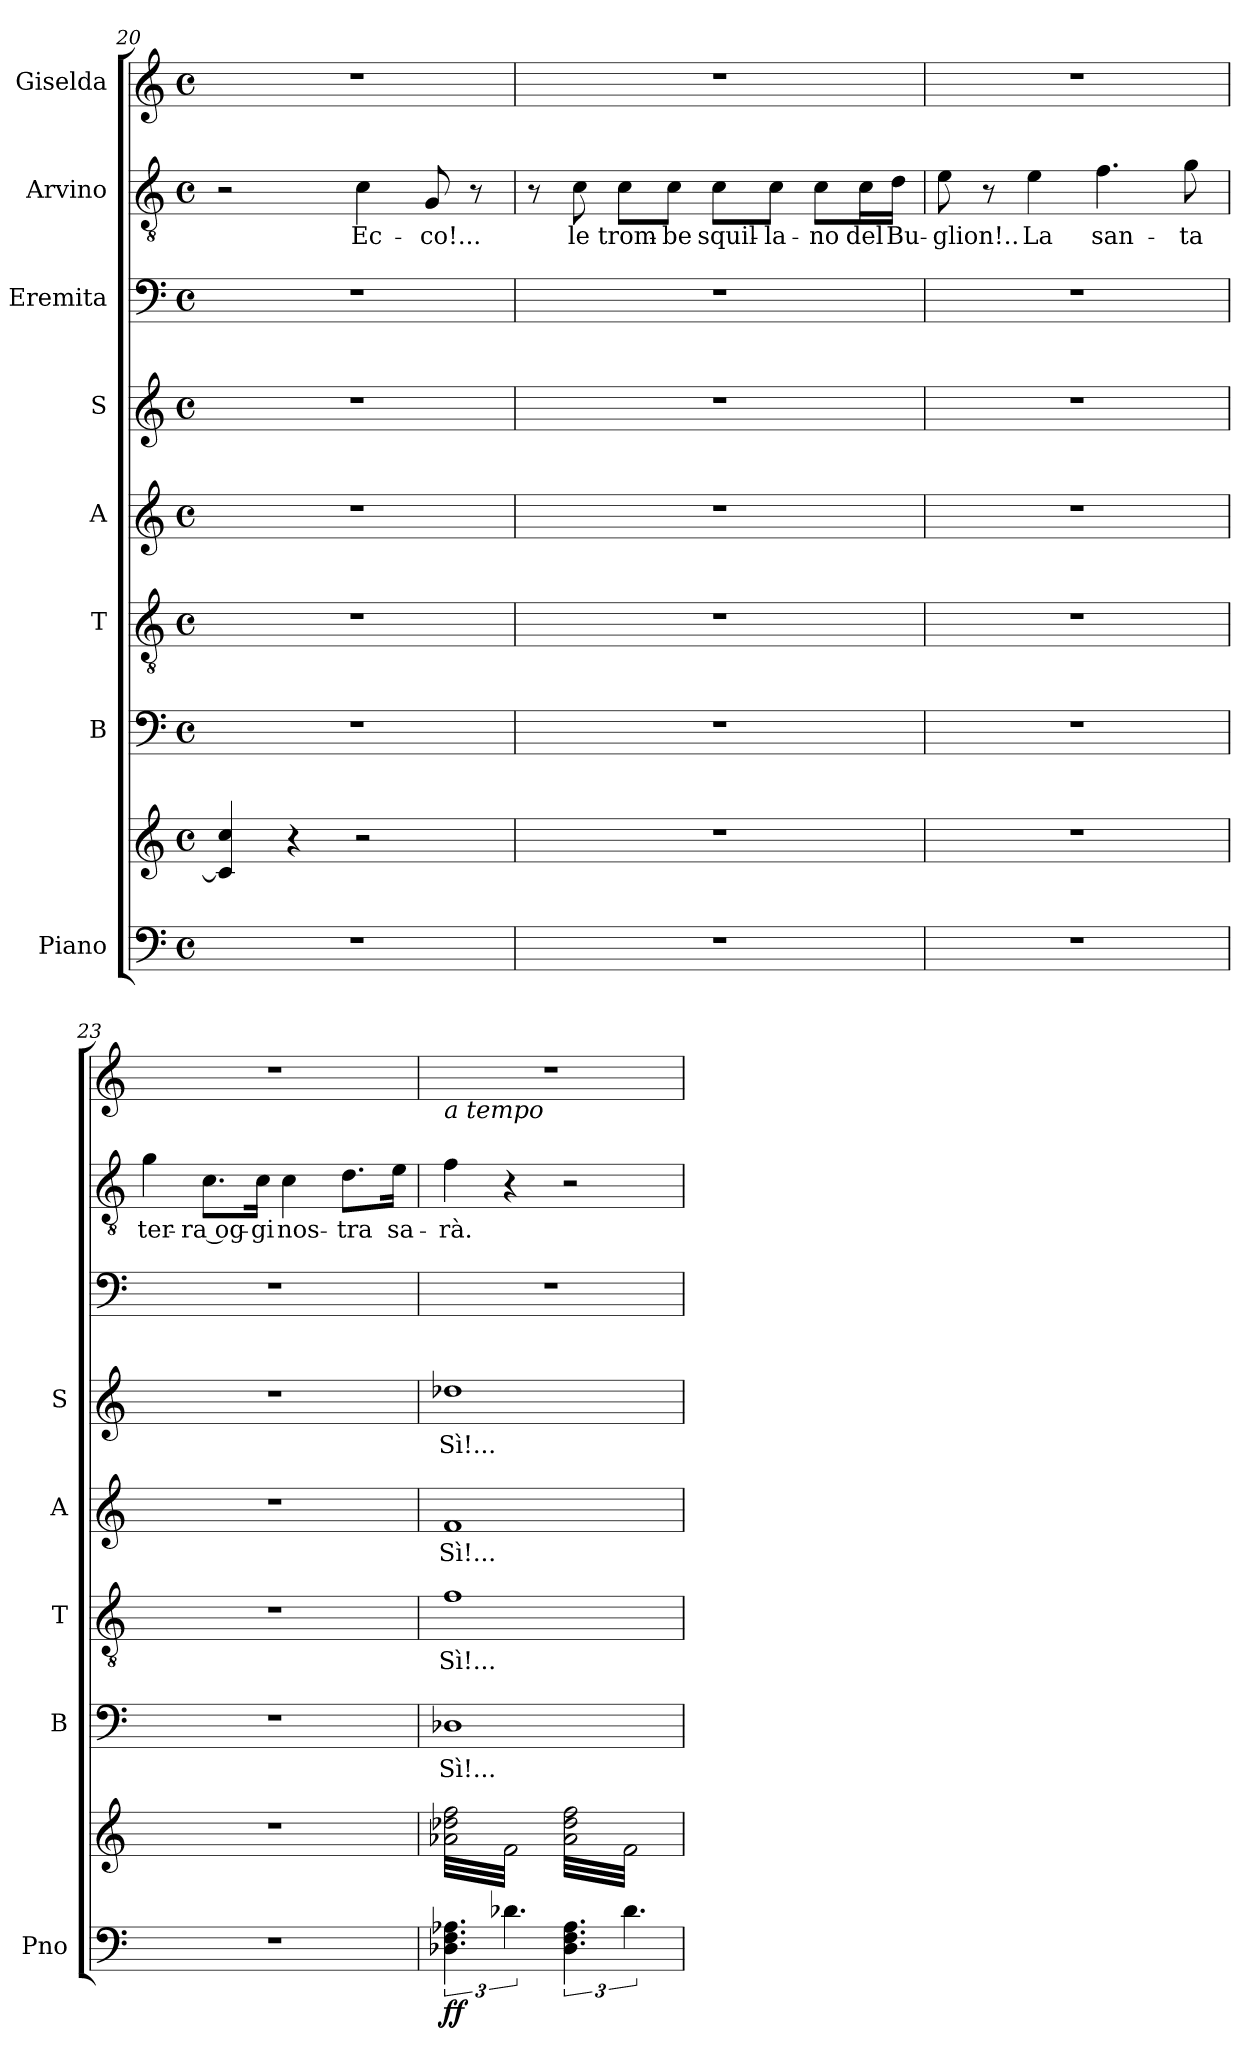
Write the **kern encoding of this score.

**kern	**kern	**dynam	**kern	**text	**kern	**text	**kern	**text	**kern	**text	**kern	**kern	**text	**kern
*part8	*part8	*part8	*part7	*part7	*part6	*part6	*part5	*part5	*part4	*part4	*part3	*part2	*part2	*part1
*staff9	*staff8	*staff8/9	*staff7	*staff7	*staff6	*staff6	*staff5	*staff5	*staff4	*staff4	*staff3	*staff2	*staff2	*staff1
*I"Piano	*	*	*I"B	*	*I"T	*	*I"A	*	*I"S	*	*I"Eremita	*I"Arvino	*	*I"Giselda
*I'Pno	*	*	*I'B	*	*I'T	*	*I'A	*	*I'S	*	*	*	*	*
*clefF4	*clefG2	*	*clefF4	*	*clefGv2	*	*clefG2	*	*clefG2	*	*clefF4	*clefGv2	*	*clefG2
*k[]	*k[]	*	*k[]	*	*k[]	*	*k[]	*	*k[]	*	*k[]	*k[]	*	*k[]
*M4/4	*M4/4	*	*M4/4	*	*M4/4	*	*M4/4	*	*M4/4	*	*M4/4	*M4/4	*	*M4/4
*met(c)	*met(c)	*	*met(c)	*	*met(c)	*	*met(c)	*	*met(c)	*	*met(c)	*met(c)	*	*met(c)
=20	=20	=20	=20	=20	=20	=20	=20	=20	=20	=20	=20	=20	=20	=20
1r	4c/] 4cc/	.	1r	.	1r	.	1r	.	1r	.	1r	2r	.	1r
.	4r	.	.	.	.	.	.	.	.	.	.	.	.	.
.	2r	.	.	.	.	.	.	.	.	.	.	4c\	Ec-	.
.	.	.	.	.	.	.	.	.	.	.	.	8G/	-co!...	.
.	.	.	.	.	.	.	.	.	.	.	.	8r	.	.
=21	=21	=21	=21	=21	=21	=21	=21	=21	=21	=21	=21	=21	=21	=21
1r	1r	.	1r	.	1r	.	1r	.	1r	.	1r	8r	.	1r
.	.	.	.	.	.	.	.	.	.	.	.	8c\	le	.
.	.	.	.	.	.	.	.	.	.	.	.	8c\L	trom-	.
.	.	.	.	.	.	.	.	.	.	.	.	8c\J	-be	.
.	.	.	.	.	.	.	.	.	.	.	.	8c\L	squil-	.
.	.	.	.	.	.	.	.	.	.	.	.	8c\J	-la-	.
.	.	.	.	.	.	.	.	.	.	.	.	8c\L	-no	.
.	.	.	.	.	.	.	.	.	.	.	.	16c\L	del	.
.	.	.	.	.	.	.	.	.	.	.	.	16d\JJ	Bu-	.
!!LO:PB:g=z
=22	=22	=22	=22	=22	=22	=22	=22	=22	=22	=22	=22	=22	=22	=22
1r	1r	.	1r	.	1r	.	1r	.	1r	.	1r	8e\	-glion!..	1r
.	.	.	.	.	.	.	.	.	.	.	.	8r	.	.
.	.	.	.	.	.	.	.	.	.	.	.	4e\	La	.
.	.	.	.	.	.	.	.	.	.	.	.	4.f\	san-	.
.	.	.	.	.	.	.	.	.	.	.	.	8g\	-ta	.
=23	=23	=23	=23	=23	=23	=23	=23	=23	=23	=23	=23	=23	=23	=23
1r	1r	.	1r	.	1r	.	1r	.	1r	.	1r	4g\	ter-	1r
.	.	.	.	.	.	.	.	.	.	.	.	8.c\L	-ra og-	.
.	.	.	.	.	.	.	.	.	.	.	.	16c\Jk	-gi	.
.	.	.	.	.	.	.	.	.	.	.	.	4c\	nos-	.
.	.	.	.	.	.	.	.	.	.	.	.	8.d\L	-tra	.
.	.	.	.	.	.	.	.	.	.	.	.	16e\Jk	sa-	.
=24	=24	=24	=24	=24	=24	=24	=24	=24	=24	=24	=24	=24	=24	=24
!	!	!	!	!	!	!	!	!	!	!	!	!	!	!LO:TX:b:i:t=a tempo
!	!	!LO:DY:b=2	!	!	!	!	!	!	!	!	!	!	!	!
!	!	!LO:DY:n=1:b	!	!	!	!	!	!	!	!	!	!	!	!
*	*tremolo	*	*	*	*	*	*	*	*	*	*	*	*	*
6.D-X\ 6.F\ 6.A-X\	32a-X\ 32dd-X\ 32ff\LLL	f f	1D-X	Sì!...	1f	Sì!...	1f	Sì!...	1dd-X	Sì!...	1r	4f\	-rà.	1r
.	32f\	.	.	.	.	.	.	.	.	.	.	.	.	.
.	32a-X\ 32dd-X\ 32ff\	.	.	.	.	.	.	.	.	.	.	.	.	.
.	32f\	.	.	.	.	.	.	.	.	.	.	.	.	.
.	32a-X\ 32dd-X\ 32ff\	.	.	.	.	.	.	.	.	.	.	.	.	.
.	32f\	.	.	.	.	.	.	.	.	.	.	.	.	.
.	32a-X\ 32dd-X\ 32ff\	.	.	.	.	.	.	.	.	.	.	.	.	.
.	32f\	.	.	.	.	.	.	.	.	.	.	.	.	.
6.d-X\	32a-X\ 32dd-X\ 32ff\	.	.	.	.	.	.	.	.	.	.	4r	.	.
.	32f\	.	.	.	.	.	.	.	.	.	.	.	.	.
.	32a-X\ 32dd-X\ 32ff\	.	.	.	.	.	.	.	.	.	.	.	.	.
.	32f\	.	.	.	.	.	.	.	.	.	.	.	.	.
.	32a-X\ 32dd-X\ 32ff\	.	.	.	.	.	.	.	.	.	.	.	.	.
.	32f\	.	.	.	.	.	.	.	.	.	.	.	.	.
.	32a-X\ 32dd-X\ 32ff\	.	.	.	.	.	.	.	.	.	.	.	.	.
.	32f\JJJ	.	.	.	.	.	.	.	.	.	.	.	.	.
6.D-\ 6.F\ 6.A-\	32a-\ 32dd-\ 32ff\LLL	.	.	.	.	.	.	.	.	.	.	2r	.	.
.	32f\	.	.	.	.	.	.	.	.	.	.	.	.	.
.	32a-\ 32dd-\ 32ff\	.	.	.	.	.	.	.	.	.	.	.	.	.
.	32f\	.	.	.	.	.	.	.	.	.	.	.	.	.
.	32a-\ 32dd-\ 32ff\	.	.	.	.	.	.	.	.	.	.	.	.	.
.	32f\	.	.	.	.	.	.	.	.	.	.	.	.	.
.	32a-\ 32dd-\ 32ff\	.	.	.	.	.	.	.	.	.	.	.	.	.
.	32f\	.	.	.	.	.	.	.	.	.	.	.	.	.
6.d-\	32a-\ 32dd-\ 32ff\	.	.	.	.	.	.	.	.	.	.	.	.	.
.	32f\	.	.	.	.	.	.	.	.	.	.	.	.	.
.	32a-\ 32dd-\ 32ff\	.	.	.	.	.	.	.	.	.	.	.	.	.
.	32f\	.	.	.	.	.	.	.	.	.	.	.	.	.
.	32a-\ 32dd-\ 32ff\	.	.	.	.	.	.	.	.	.	.	.	.	.
.	32f\	.	.	.	.	.	.	.	.	.	.	.	.	.
.	32a-\ 32dd-\ 32ff\	.	.	.	.	.	.	.	.	.	.	.	.	.
.	32f\JJJ	.	.	.	.	.	.	.	.	.	.	.	.	.
*	*Xtremolo	*	*	*	*	*	*	*	*	*	*	*	*	*
.	.	.	.	.	.	.	.	.	.	.	.	.	.	.
.	.	.	.	.	.	.	.	.	.	.	.	.	.	.
.	.	.	.	.	.	.	.	.	.	.	.	.	.	.
.	.	.	.	.	.	.	.	.	.	.	.	.	.	.
.	.	.	.	.	.	.	.	.	.	.	.	.	.	.
.	.	.	.	.	.	.	.	.	.	.	.	.	.	.
.	.	.	.	.	.	.	.	.	.	.	.	.	.	.
.	.	.	.	.	.	.	.	.	.	.	.	.	.	.
=	=	=	=	=	=	=	=	=	=	=	=	=	=	=
*-	*-	*-	*-	*-	*-	*-	*-	*-	*-	*-	*-	*-	*-	*-
